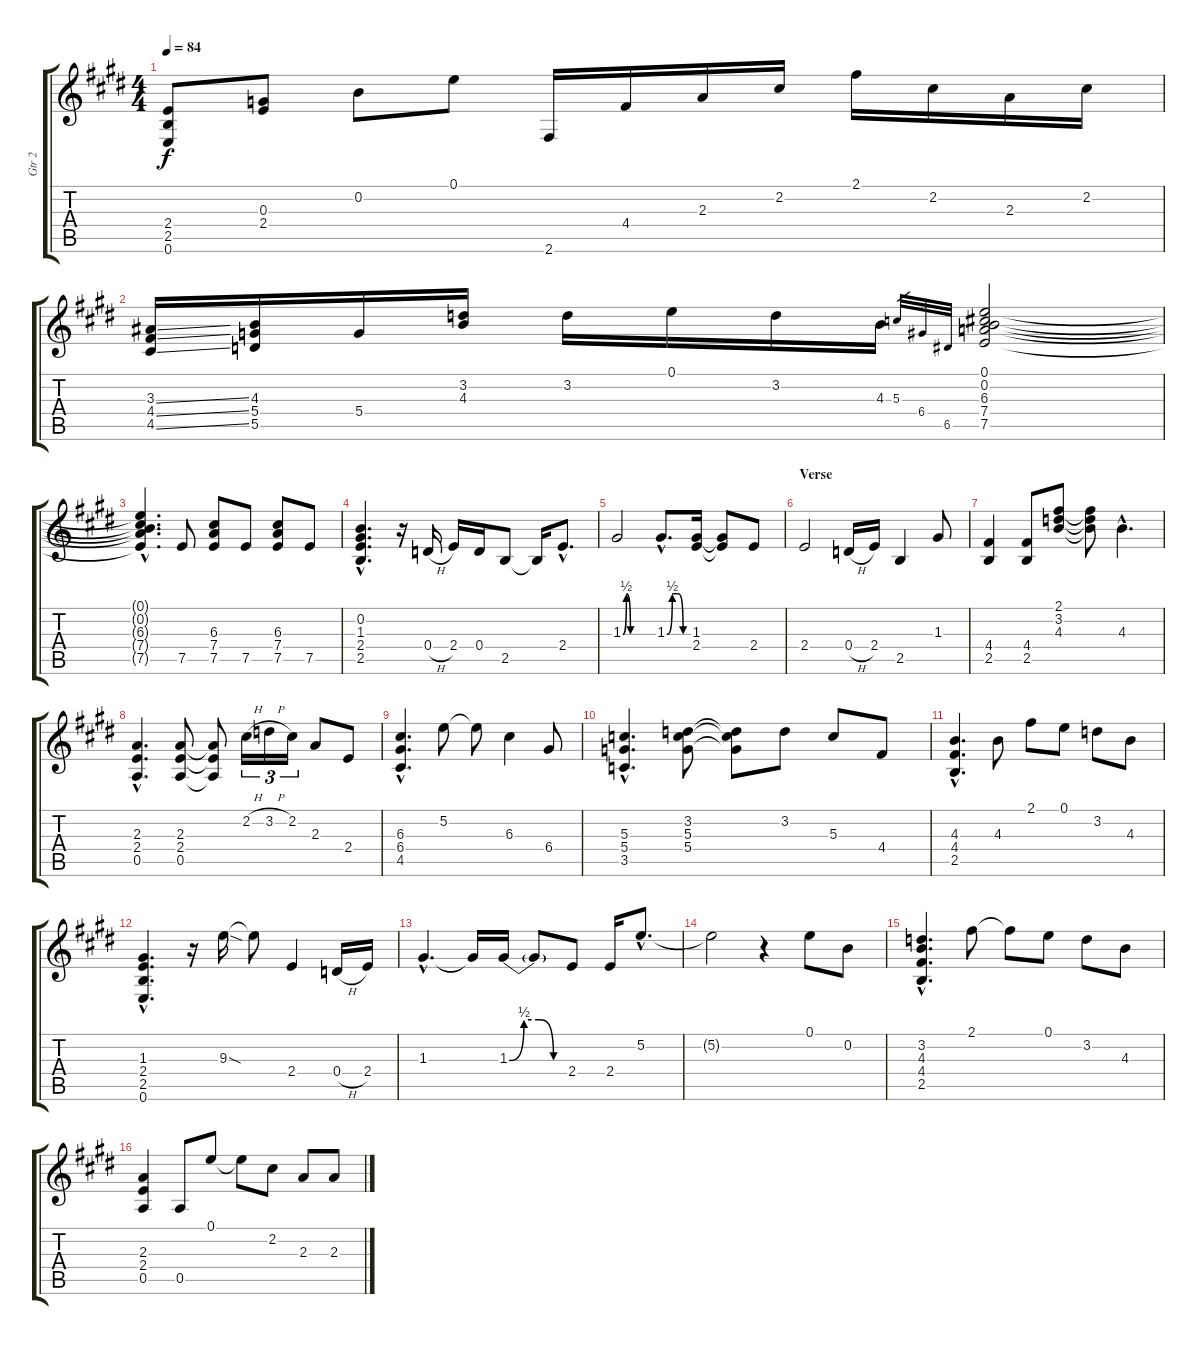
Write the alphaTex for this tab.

\track ("Gtr 2" "Gtr 2") {instrument overdrivenguitar}
\staff {score tabs}
\tuning (E4 B3 G3 D3 A2 E2) {hide}
\ts (4 4)
\tempo 84
\clef g2
\ks e
(2.4 2.5 0.6).8{dy f instrument overdrivenguitar} (0.3 2.4).8 0.2.8 0.1.8 2.6.16 4.4.16 2.3.16 2.2.16 2.1.16 2.2.16 2.3.16 2.2.16 |
(3.3{ss} 4.4{ss} 4.5{ss}).16 (4.3 5.4 5.5).16 5.4.16 (3.2 4.3).16 3.2.16 0.1.16 3.2.16 4.3.16 5.3.32{gr} 6.4.32{gr} 6.5.32{gr} (0.1 0.2 6.3 7.4 7.5).2 |
(0.1{hac t} 0.2{hac t} 6.3{hac t} 7.4{hac t} 7.5{hac t}).4{d} 7.5.8 (6.3 7.4 7.5).8 7.5.8 (6.3 7.4 7.5).8 7.5.8 |
(0.2{hac} 1.3{hac} 2.4{hac} 2.5{hac}).4{d volume 12} r.16 0.4{h}.16 2.4.16 0.4.16 2.5.8 2.5{t}.16 2.4{hac}.8{d} |
1.3{be (custom 0 0 7 2 15 0 30 0 45 0 60 0)}.2 1.3{be (custom 0 0 15 2 30 2 45 0 60 0) hac}.8{d} (1.3 2.4).16 (1.3{t} 2.4{t}).8 2.4.8 |
\section ("" "Verse")
2.4.2 0.4{h}.16 2.4.16 2.5.4 1.3.8 |
(4.4 2.5).4 (4.4 2.5).8 (2.1 3.2 4.3).8 (2.1{t} 3.2{t} 4.3{t}).8 4.3{hac}.4{d} |
(2.3{hac} 2.4{hac} 0.5{hac}).4{d} (2.3 2.4 0.5).8 (2.3{t} 2.4{t} 0.5{t}).8 2.2{h}.16{tu (3 2)} 3.2{h}.16{tu (3 2)} 2.2.16{tu (3 2)} 2.3.8 2.4.8 |
(6.3{hac} 6.4{hac} 4.5{hac}).4{d} 5.2.8 5.2{t}.8 6.3.4 6.4.8 |
(5.3{hac} 5.4{hac} 3.5{hac}).4{d} (3.2 5.3 5.4).8 (3.2{t} 5.3{t} 5.4{t}).8 3.2.8 5.3.8 4.4.8 |
(4.3{hac} 4.4{hac} 2.5{hac}).4{d} 4.3.8 2.1.8 0.1.8 3.2.8 4.3.8 |
(1.3{hac} 2.4{hac} 2.5{hac} 0.6{hac}).4{d} r.16 9.3{sod}.16 9.3{t}.8 2.4.4 0.4{h}.16 2.4.16 |
1.3{hac}.4{d} 1.3{t}.16 1.3{be (custom 0 0 15 2 30 2 45 0 60 0)}.16 1.3{t}.8 2.4.8 2.4.16 5.2{hac}.8{d} |
5.2{t}.2 r.4 0.1.8 0.2.8 |
(3.2{hac} 4.3{hac} 4.4{hac} 2.5{hac}).4{d} 2.1.8 2.1{t}.8 0.1.8 3.2.8 4.3.8 |
(2.3 2.4 0.5).4 0.5.8 0.1.8 0.1{t}.8 2.2.8 2.3.8 2.3.8
